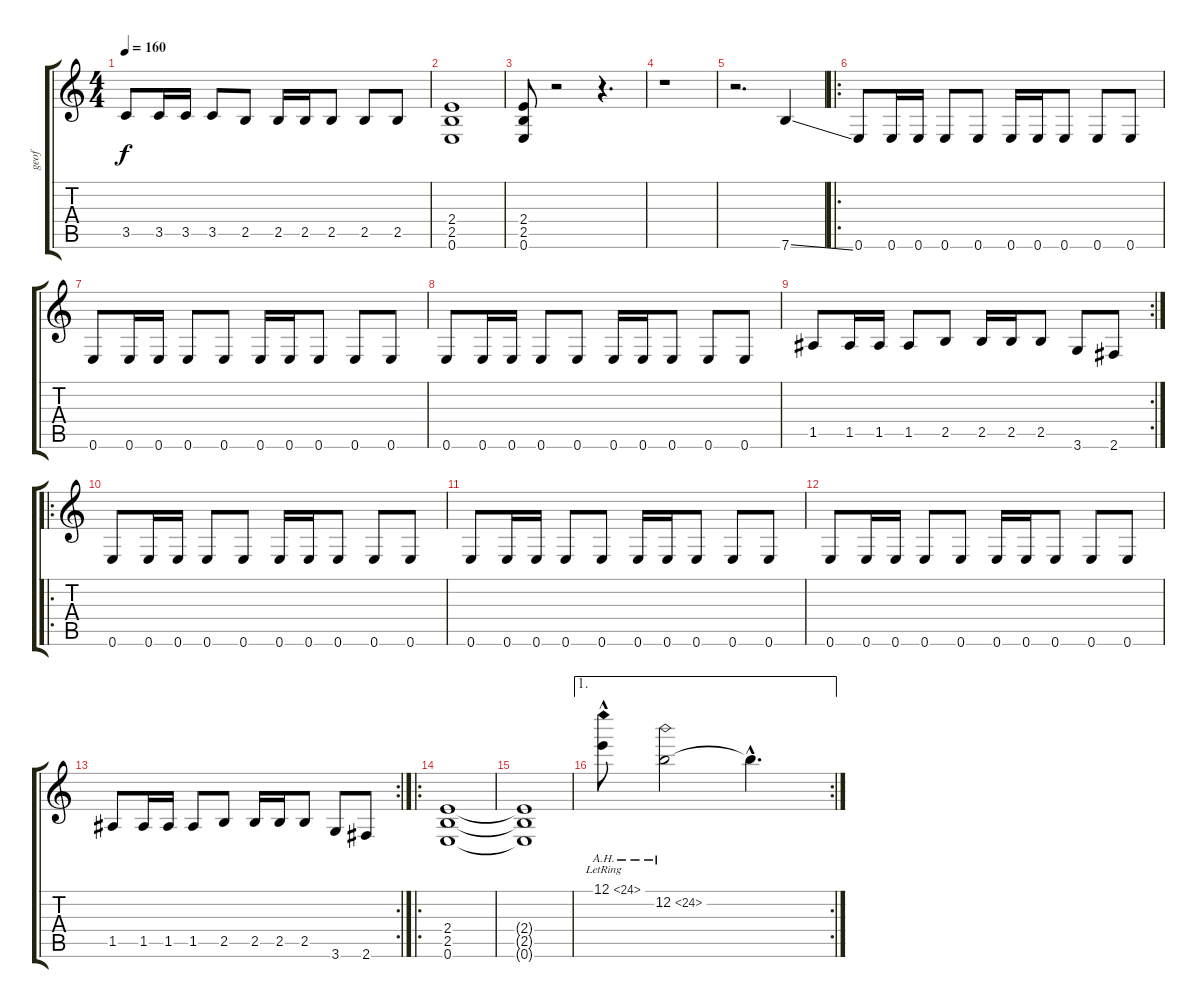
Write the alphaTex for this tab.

\track ("geof" "geof") {instrument distortionguitar}
\staff {score tabs}
\tuning (E4 B3 G3 D3 A2 E2) {hide}
\ts (4 4)
\tempo 160
\clef g2
\ks c
3.5.8{dy f} 3.5.16 3.5.16 3.5.8 2.5.8 2.5.16 2.5.16 2.5.8 2.5.8 2.5.8 |
(2.4 2.5 0.6).1 |
(2.4 2.5 0.6).8 r.2 r.4{d} |
r.1 |
r.2{d} 7.6{ss}.4 |
\ro
0.6.8 0.6.16 0.6.16 0.6.8 0.6.8 0.6.16 0.6.16 0.6.8 0.6.8 0.6.8 |
0.6.8 0.6.16 0.6.16 0.6.8 0.6.8 0.6.16 0.6.16 0.6.8 0.6.8 0.6.8 |
0.6.8 0.6.16 0.6.16 0.6.8 0.6.8 0.6.16 0.6.16 0.6.8 0.6.8 0.6.8 |
\rc 2
1.5.8 1.5.16 1.5.16 1.5.8 2.5.8 2.5.16 2.5.16 2.5.8 3.6.8 2.6.8 |
\ro
0.6.8 0.6.16 0.6.16 0.6.8 0.6.8 0.6.16 0.6.16 0.6.8 0.6.8 0.6.8 |
0.6.8 0.6.16 0.6.16 0.6.8 0.6.8 0.6.16 0.6.16 0.6.8 0.6.8 0.6.8 |
0.6.8 0.6.16 0.6.16 0.6.8 0.6.8 0.6.16 0.6.16 0.6.8 0.6.8 0.6.8 |
\rc 2
1.5.8 1.5.16 1.5.16 1.5.8 2.5.8 2.5.16 2.5.16 2.5.8 3.6.8 2.6.8 |
\ro
(2.4 2.5 0.6).1 |
(2.4{t} 2.5{t} 0.6{t}).1 |
\ae 1
\rc 2
12.1{ah 12 hac lr}.8 12.2{ah 12}.2 12.2{hac t}.4{d}
